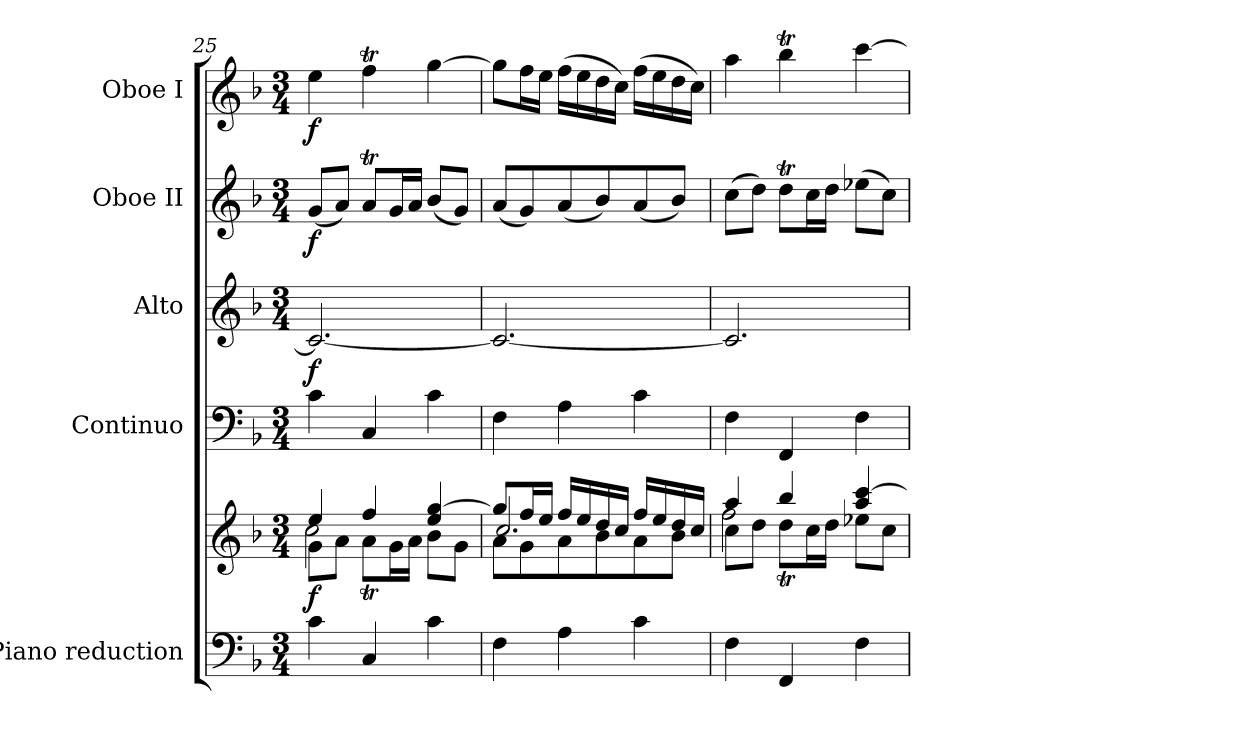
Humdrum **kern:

**kern	**kern	**dynam	**kern	**dynam	**kern	**kern	**dynam	**kern	**dynam
*part5	*part5	*part5	*part4	*part4	*part3	*part2	*part2	*part1	*part1
*staff6	*staff5	*staff5/6	*staff4	*staff4	*staff3	*staff2	*staff2	*staff1	*staff1
*I"Piano reduction	*	*	*I"Continuo	*	*I"Alto	*I"Oboe II	*	*I"Oboe I	*
*I'Pno	*	*	*	*	*	*I'Ob	*	*I'Ob	*
*clefF4	*clefG2	*	*clefF4	*	*clefG2	*clefG2	*	*clefG2	*
*k[b-]	*k[b-]	*	*k[b-]	*	*k[b-]	*k[b-]	*	*k[b-]	*
*M3/4	*M3/4	*	*M3/4	*	*M3/4	*M3/4	*	*M3/4	*
=25	=25	=25	=25	=25	=25	=25	=25	=25	=25
*	*^	*	*	*	*	*	*	*	*
*	*	*^	*	*	*	*	*	*	*	*
!	!	!	!	!LO:DY:b	!	!LO:DY:a	!	!	!LO:DY:b	!	!LO:DY:b
4c\	4ee/	8g\L	2cc\	f	4c\	f	2.c/_	(<8g/L	f	4ee\	f
.	.	8a\J	.	.	.	.	.	8a/J)	.	.	.
4C/	4ff/	8at\L	.	.	4C/	.	.	8at/L	.	4ffT\	.
.	.	16g\L	.	.	.	.	.	16g/L	.	.	.
.	.	16a\JJ	.	.	.	.	.	16a/JJ	.	.	.
4c\	4ee/ [4gg/	8b-\L	4ryy	.	4c\	.	.	(<8b-/L	.	[4gg\	.
.	.	8g\J	.	.	.	.	.	8g/J)	.	.	.
=26	=26	=26	=26	=26	=26	=26	=26	=26	=26	=26	=26
4F\	8gg/L]	8a\L	2.cc/	.	4F\	.	2.c/_	(<8a/L	.	8gg\L]	.
.	16ff/L	8g\	.	.	.	.	.	8g/)	.	16ff\L	.
.	16ee/JJ	.	.	.	.	.	.	.	.	16ee\JJ	.
4A\	16ff/LL	8a\	.	.	4A\	.	.	(<8a/	.	(>16ff\LL	.
.	16ee/	.	.	.	.	.	.	.	.	16ee\	.
.	16dd/	8b-\	.	.	.	.	.	8b-/)	.	16dd\	.
.	16cc/JJ	.	.	.	.	.	.	.	.	16cc\JJ)	.
4c\	16ff/LL	8a\	.	.	4c\	.	.	(<8a/	.	(>16ff\LL	.
.	16ee/	.	.	.	.	.	.	.	.	16ee\	.
.	16dd/	8b-\J	.	.	.	.	.	8b-/J)	.	16dd\	.
.	16cc/JJ	.	.	.	.	.	.	.	.	16cc\JJ)	.
!!LO:PB:g=z
=27	=27	=27	=27	=27	=27	=27	=27	=27	=27	=27	=27
4F\	4aa/	8cc\L	2ff\	.	4F\	.	2.c/]	(>8cc\L	.	4aa\	.
.	.	8dd\J	.	.	.	.	.	8dd\J)	.	.	.
4FF/	4bb-/	8ddT\L	.	.	4FF/	.	.	8ddT\L	.	4bb-T\	.
.	.	16cc\L	.	.	.	.	.	16cc\L	.	.	.
.	.	16dd\JJ	.	.	.	.	.	16dd\JJ	.	.	.
4F\	4aa/ [4ccc/	8ee-X\L	4ryy	.	4F\	.	.	(>8ee-X\L	.	[4ccc\	.
.	.	8cc\J	.	.	.	.	.	8cc\J)	.	.	.
*	*v	*v	*v	*	*	*	*	*	*	*	*
=	=	=	=	=	=	=	=	=	=
*-	*-	*-	*-	*-	*-	*-	*-	*-	*-
